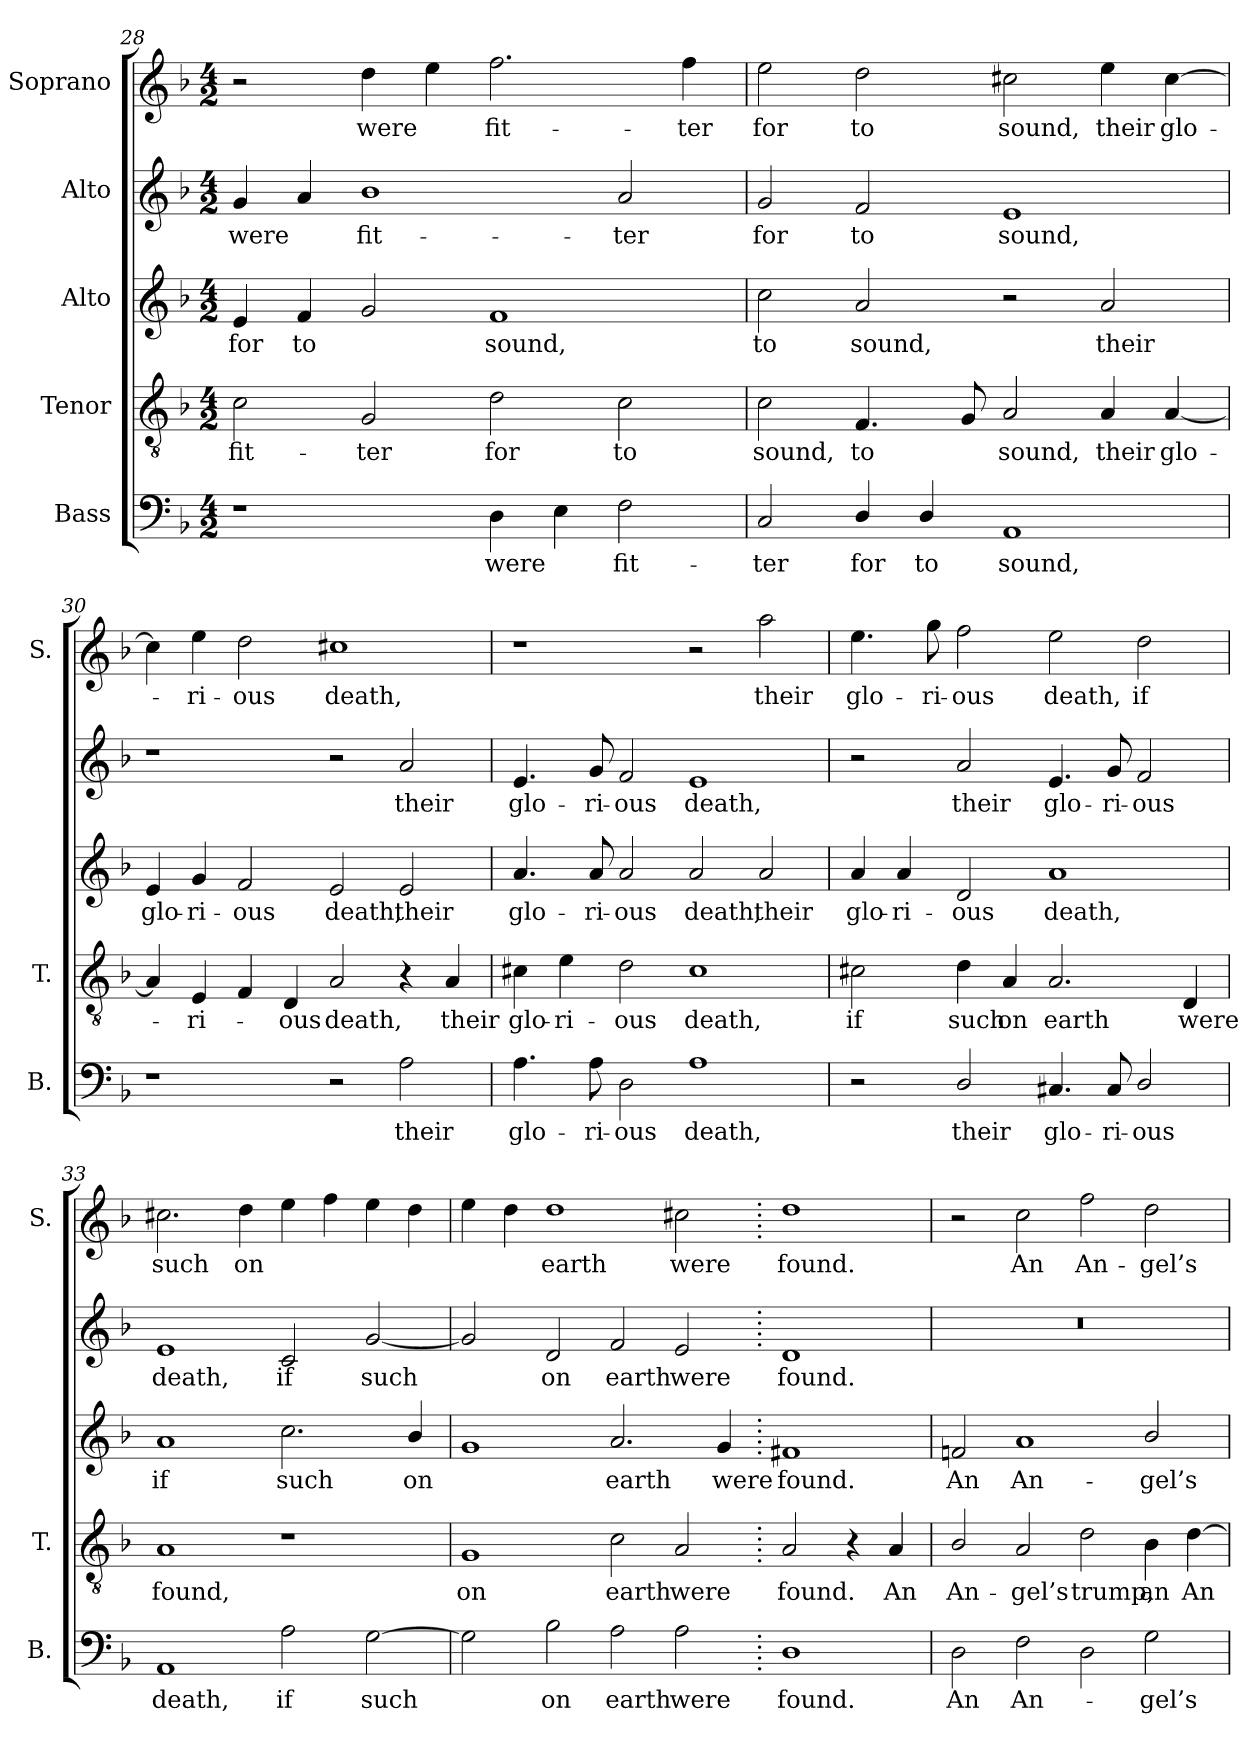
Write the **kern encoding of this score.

**kern	**text	**kern	**text	**kern	**text	**kern	**text	**kern	**text
*part5	*part5	*part4	*part4	*part3	*part3	*part2	*part2	*part1	*part1
*staff5	*staff5	*staff4	*staff4	*staff3	*staff3	*staff2	*staff2	*staff1	*staff1
*I"Bass	*	*I"Tenor	*	*I"Alto	*	*I"Alto	*	*I"Soprano	*
*I'B.	*	*I'T.	*	*	*	*	*	*I'S.	*
!!LO:PB:g=z
*clefF4	*	*clefGv2	*	*clefG2	*	*clefG2	*	*clefG2	*
*	*	*ITrd7c12	*	*	*	*	*	*	*
*k[b-]	*	*k[b-]	*	*k[b-]	*	*k[b-]	*	*k[b-]	*
*F:	*	*F:	*	*F:	*	*F:	*	*F:	*
*M4/2	*	*M4/2	*	*M4/2	*	*M4/2	*	*M4/2	*
=28	=28	=28	=28	=28	=28	=28	=28	=28	=28
!	!	!	!LO:LY:b	!	!LO:LY:b	!	!LO:LY:b	!	!
1r	.	2C\	fit-	4e/	for	4g/	were	2r	.
!	!	!	!	!	!LO:LY:b	!	!	!	!
.	.	.	.	4f/	to	4a/	.	.	.
!	!	!	!LO:LY:b	!	!	!	!LO:LY:b	!	!LO:LY:b
.	.	2GG/	-ter	2g/	.	1b-	fit-	4dd\	were
.	.	.	.	.	.	.	.	4ee\	.
!	!LO:LY:b	!	!LO:LY:b	!	!LO:LY:b	!	!	!	!LO:LY:b
4D\	were	2D\	for	1f	sound,	.	.	2.ff\	fit-
4E\	.	.	.	.	.	.	.	.	.
!	!LO:LY:b	!	!LO:LY:b	!	!	!	!LO:LY:b	!	!
2F\	fit-	2C\	to	.	.	2a/	-ter	.	.
!	!	!	!	!	!	!	!	!	!LO:LY:b
.	.	.	.	.	.	.	.	4ff\	-ter
=29	=29	=29	=29	=29	=29	=29	=29	=29	=29
!	!LO:LY:b	!	!LO:LY:b	!	!LO:LY:b	!	!LO:LY:b	!	!LO:LY:b
2C/	-ter	2C\	sound,	2cc\	to	2g/	for	2ee\	for
!	!LO:LY:b	!	!LO:LY:b	!	!LO:LY:b	!	!LO:LY:b	!	!LO:LY:b
4D/	for	4.FF/	to	2a/	sound,	2f/	to	2dd\	to
!	!LO:LY:b	!	!	!	!	!	!	!	!
4D/	to	.	.	.	.	.	.	.	.
.	.	8GG/	.	.	.	.	.	.	.
!	!LO:LY:b	!	!LO:LY:b	!	!	!	!LO:LY:b	!	!LO:LY:b
1AA	sound,	2AA/	sound,	2r	.	1e	sound,	2cc#X\	sound,
!	!	!	!LO:LY:b	!	!LO:LY:b	!	!	!	!LO:LY:b
.	.	4AA/	their	2a/	their	.	.	4ee\	their
!	!	!	!LO:LY:b	!	!	!	!	!	!LO:LY:b
.	.	[4AA/	glo-	.	.	.	.	[4cc#\	glo-
=30	=30	=30	=30	=30	=30	=30	=30	=30	=30
!	!	!	!	!	!LO:LY:b	!	!	!	!
1r	.	4AA/]	.	4e/	glo-	1r	.	4cc#\]	.
!	!	!	!LO:LY:b	!	!LO:LY:b	!	!	!	!LO:LY:b
.	.	4EE/	-ri-	4g/	-ri-	.	.	4ee\	-ri-
!	!	!	!	!	!LO:LY:b	!	!	!	!LO:LY:b
.	.	4FF/	.	2f/	-ous	.	.	2dd\	-ous
!	!	!	!LO:LY:b	!	!	!	!	!	!
.	.	4DD/	-ous	.	.	.	.	.	.
!	!	!	!LO:LY:b	!	!LO:LY:b	!	!	!	!LO:LY:b
2r	.	2AA/	death,	2e/	death,	2r	.	1cc#X	death,
!	!LO:LY:b	!	!	!	!LO:LY:b	!	!LO:LY:b	!	!
2A\	their	4r	.	2e/	their	2a/	their	.	.
!	!	!	!LO:LY:b	!	!	!	!	!	!
.	.	4AA/	their	.	.	.	.	.	.
=31	=31	=31	=31	=31	=31	=31	=31	=31	=31
!	!LO:LY:b	!	!LO:LY:b	!	!LO:LY:b	!	!LO:LY:b	!	!
4.A\	glo-	4C#X\	glo-	4.a/	glo-	4.e/	glo-	1r	.
!	!	!	!LO:LY:b	!	!	!	!	!	!
.	.	4E\	-ri-	.	.	.	.	.	.
!	!LO:LY:b	!	!	!	!LO:LY:b	!	!LO:LY:b	!	!
8A\	-ri-	.	.	8a/	-ri-	8g/	-ri-	.	.
!	!LO:LY:b	!	!LO:LY:b	!	!LO:LY:b	!	!LO:LY:b	!	!
2D\	-ous	2D\	-ous	2a/	-ous	2f/	-ous	.	.
!	!LO:LY:b	!	!LO:LY:b	!	!LO:LY:b	!	!LO:LY:b	!	!
1A	death,	1C#	death,	2a/	death,	1e	death,	2r	.
!	!	!	!	!	!LO:LY:b	!	!	!	!LO:LY:b
.	.	.	.	2a/	their	.	.	2aa\	their
!!LO:LB:g=z
=32	=32	=32	=32	=32	=32	=32	=32	=32	=32
!	!	!	!LO:LY:b	!	!LO:LY:b	!	!	!	!LO:LY:b
2r	.	2C#X\	if	4a/	glo-	2r	.	4.ee\	glo-
!	!	!	!	!	!LO:LY:b	!	!	!	!
.	.	.	.	4a/	-ri-	.	.	.	.
!	!	!	!	!	!	!	!	!	!LO:LY:b
.	.	.	.	.	.	.	.	8gg\	-ri-
!	!LO:LY:b	!	!LO:LY:b	!	!LO:LY:b	!	!LO:LY:b	!	!LO:LY:b
2D/	their	4D\	such	2d/	-ous	2a/	their	2ff\	-ous
!	!	!	!LO:LY:b	!	!	!	!	!	!
.	.	4AA/	on	.	.	.	.	.	.
!	!LO:LY:b	!	!LO:LY:b	!	!LO:LY:b	!	!LO:LY:b	!	!LO:LY:b
4.C#X/	glo-	2.AA/	earth	1a	death,	4.e/	glo-	2ee\	death,
!	!LO:LY:b	!	!	!	!	!	!LO:LY:b	!	!
8C#/	-ri-	.	.	.	.	8g/	-ri-	.	.
!	!LO:LY:b	!	!	!	!	!	!LO:LY:b	!	!LO:LY:b
2D/	-ous	.	.	.	.	2f/	-ous	2dd\	if
!	!	!	!LO:LY:b	!	!	!	!	!	!
.	.	4DD/	were	.	.	.	.	.	.
=33	=33	=33	=33	=33	=33	=33	=33	=33	=33
!	!LO:LY:b	!	!LO:LY:b	!	!LO:LY:b	!	!LO:LY:b	!	!LO:LY:b
1AA	death,	1AA	found,	1a	if	1e	death,	2.cc#X\	such
!	!	!	!	!	!	!	!	!	!LO:LY:b
.	.	.	.	.	.	.	.	4dd\	on
!	!LO:LY:b	!	!	!	!LO:LY:b	!	!LO:LY:b	!	!
2A\	if	1r	.	2.cc\	such	2c/	if	4ee\	.
.	.	.	.	.	.	.	.	4ff\	.
!	!LO:LY:b	!	!	!	!	!	!LO:LY:b	!	!
[2G\	such	.	.	.	.	[2g/	such	4ee\	.
!	!	!	!	!	!LO:LY:b	!	!	!	!
.	.	.	.	4b-/	on	.	.	4dd\	.
=34	=34	=34	=34	=34	=34	=34	=34	=34	=34
!	!	!	!LO:LY:b	!	!	!	!	!	!
2G\]	.	1GG	on	1g	.	2g/]	.	4ee\	.
.	.	.	.	.	.	.	.	4dd\	.
!	!LO:LY:b	!	!	!	!	!	!LO:LY:b	!	!LO:LY:b
2B-\	on	.	.	.	.	2d/	on	1dd	earth
!	!LO:LY:b	!	!LO:LY:b	!	!LO:LY:b	!	!LO:LY:b	!	!
2A\	earth	2C\	earth	2.a/	earth	2f/	earth	.	.
!	!LO:LY:b	!	!LO:LY:b	!	!	!	!LO:LY:b	!	!LO:LY:b
2A\	were	2AA/	were	.	.	2e/	were	2cc#X\	were
!	!	!	!	!	!LO:LY:b	!	!	!	!
.	.	.	.	4g/	were	.	.	.	.
=35.	=35.	=35.	=35.	=35.	=35.	=35.	=35.	=35.	=35.
!	!LO:LY:b	!	!LO:LY:b	!	!LO:LY:b	!	!LO:LY:b	!	!LO:LY:b
1D	found.	2AA/	found.	1f#X	found.	1d	found.	1dd	found.
.	.	4r	.	.	.	.	.	.	.
!	!	!	!LO:LY:b	!	!	!	!	!	!
.	.	4AA/	An	.	.	.	.	.	.
=36	=36	=36	=36	=36	=36	=36	=36	=36	=36
!	!LO:LY:b	!	!LO:LY:b	!	!LO:LY:b	!	!	!	!
2D\	An	2BB-/	An-	2fn/	An	0r	.	2r	.
!	!LO:LY:b	!	!LO:LY:b	!	!LO:LY:b	!	!	!	!LO:LY:b
2F\	An-	2AA/	-gel’s	1a	An-	.	.	2cc\	An
!	!	!	!LO:LY:b	!	!	!	!	!	!LO:LY:b
2D\	.	2D\	trump,	.	.	.	.	2ff\	An-
!	!LO:LY:b	!	!LO:LY:b	!	!LO:LY:b	!	!	!	!LO:LY:b
2G\	-gel’s	4BB-\	an	2b-/	-gel’s	.	.	2dd\	-gel’s
!	!	!	!LO:LY:b	!	!	!	!	!	!
.	.	[4D\	An-	.	.	.	.	.	.
=	=	=	=	=	=	=	=	=	=
*-	*-	*-	*-	*-	*-	*-	*-	*-	*-
